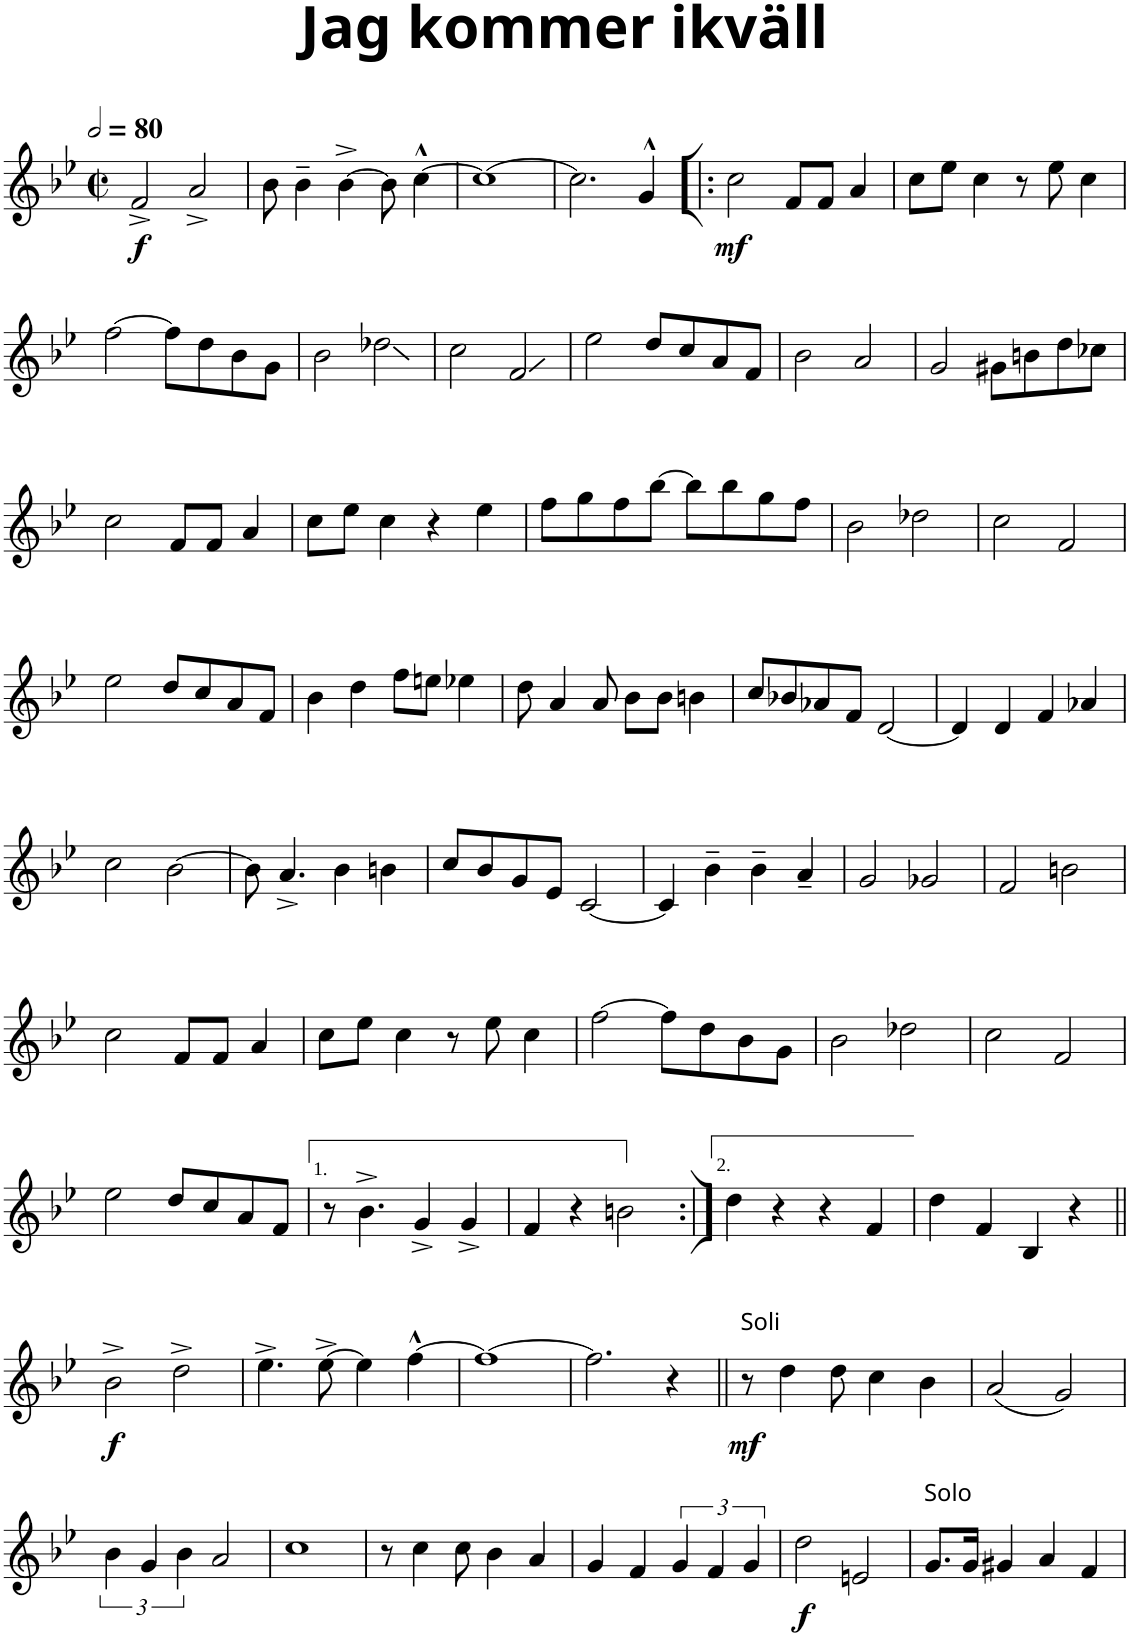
**kern	**dynam
*part1	*part1
*staff1	*staff1
*I"Piano	*
*I'Pno	*
*clefG2	*
*k[b-e-]	*
*M2/2	*
*met(c|)	*
*MM160	*
=1	=1
!	!LO:DY:b
2f^/	f
2a^/	.
=2	=2
8b-\	.
4b-~\	.
[4b-^\	.
8b-\]	.
[4cc^^\	.
=3	=3
1cc_	.
=4	=4
2.cc\]	.
4g^^/	.
=5!|:	=5!|:
!	!LO:DY:b
2cc\	mf
8f/L	.
8f/J	.
4a/	.
=6	=6
8cc\L	.
8ee-\J	.
4cc\	.
8r	.
8ee-\	.
4cc\	.
!!LO:LB:g=z
=7	=7
[2ff\	.
8ff\L]	.
8dd\	.
8b-\	.
8g\J	.
=8	=8
2b-\	.
2dd-X\	.
=9	=9
2cc\	.
2f/	.
=10	=10
2ee-\	.
8dd/L	.
8cc/	.
8a/	.
8f/J	.
=11	=11
2b-\	.
2a/	.
=12	=12
2g/	.
8g#X\L	.
8bn\	.
8dd\	.
8cc-X\J	.
!!LO:LB:g=z
=13	=13
2cc\	.
8f/L	.
8f/J	.
4a/	.
=14	=14
8cc\L	.
8ee-\J	.
4cc\	.
4r	.
4ee-\	.
=15	=15
8ff\L	.
8gg\	.
8ff\	.
[8bb-\J	.
8bb-\L]	.
8bb-\	.
8gg\	.
8ff\J	.
=16	=16
2b-\	.
2dd-X\	.
=17	=17
2cc\	.
2f/	.
!!LO:LB:g=z
=18	=18
2ee-\	.
8dd/L	.
8cc/	.
8a/	.
8f/J	.
=19	=19
4b-\	.
4dd\	.
8ff\L	.
8een\J	.
4ee-X\	.
=20	=20
8dd\	.
4a/	.
8a/	.
8b-\L	.
8b-\J	.
4bn\	.
=21	=21
8cc/L	.
8b-X/	.
8a-X/	.
8f/J	.
[2d/	.
=22	=22
4d/]	.
4d/	.
4f/	.
4a-X/	.
!!LO:LB:g=z
=23	=23
2cc\	.
[2b-\	.
=24	=24
8b-\]	.
4.a^/	.
4b-\	.
4bn\	.
=25	=25
8cc/L	.
8b-/	.
8g/	.
8e-/J	.
[2c/	.
=26	=26
4c/]	.
4b-~\	.
4b-~\	.
4a~/	.
=27	=27
2g/	.
2g-X/	.
=28	=28
2f/	.
2bn\	.
!!LO:LB:g=z
=29	=29
2cc\	.
8f/L	.
8f/J	.
4a/	.
=30	=30
8cc\L	.
8ee-\J	.
4cc\	.
8r	.
8ee-\	.
4cc\	.
=31	=31
[2ff\	.
8ff\L]	.
8dd\	.
8b-\	.
8g\J	.
=32	=32
2b-\	.
2dd-X\	.
=33	=33
2cc\	.
2f/	.
!!LO:LB:g=z
=34	=34
2ee-\	.
8dd/L	.
8cc/	.
8a/	.
8f/J	.
=35	=35
8r	.
4.b-^\	.
4g^/	.
4g^/	.
=36	=36
4f/	.
4r	.
2bn\	.
=37:|!	=37:|!
4dd\	.
4r	.
4r	.
4f/	.
=38	=38
4dd\	.
4f/	.
4B-/	.
4r	.
!!LO:LB:g=z
=39||	=39||
!	!LO:DY:b
2b-^\	f
2dd^\	.
=40	=40
4.ee-^\	.
[8ee-^\	.
4ee-\]	.
[4ff^^\	.
=41	=41
1ff_	.
=42	=42
2.ff\]	.
4r	.
=43||	=43||
!LO:TX:a:t=Soli	!
!	!LO:DY:b
8r	mf
4dd\	.
8dd\	.
4cc\	.
4b-\	.
=44	=44
(2a/	.
2g/)	.
!!LO:LB:g=z
=45	=45
6b-\	.
6g/	.
6b-\	.
2a/	.
=46	=46
1cc	.
=47	=47
8r	.
4cc\	.
8cc\	.
4b-\	.
4a/	.
=48	=48
4g/	.
4f/	.
6g/	.
6f/	.
6g/	.
=49	=49
!	!LO:DY:b
2dd\	f
2en/	.
=50	=50
!LO:TX:a:t=Solo	!
8.g/L	.
16g/Jk	.
4g#X/	.
4a/	.
4f/	.
=	=
*-	*-
